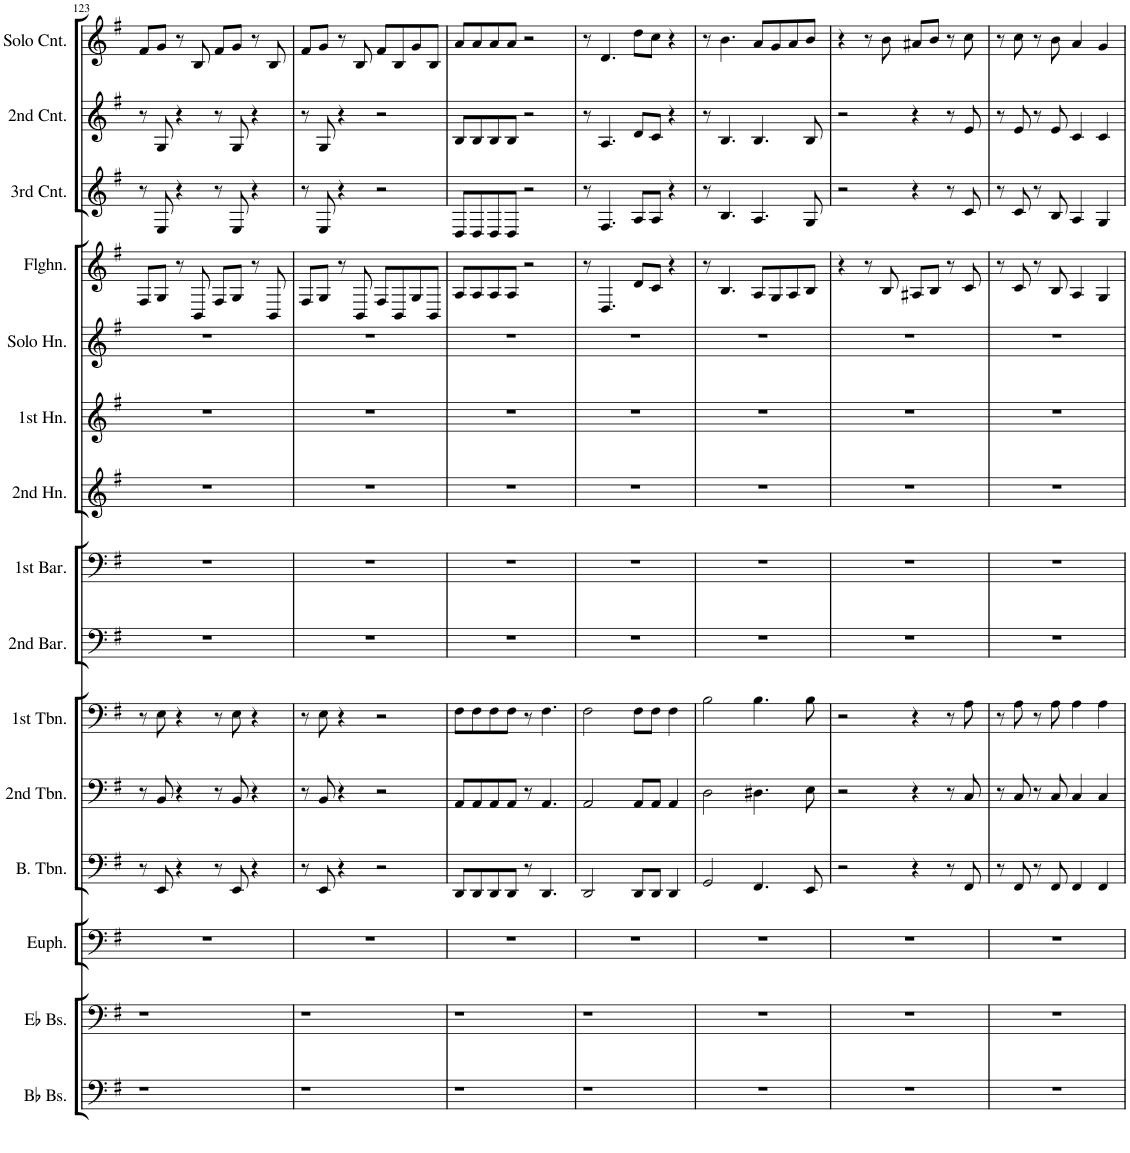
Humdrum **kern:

**kern	**kern	**kern	**kern	**kern	**kern	**kern	**kern	**kern	**kern	**kern	**kern	**kern	**kern	**kern
*part15	*part14	*part13	*part12	*part11	*part10	*part9	*part8	*part7	*part6	*part5	*part4	*part3	*part2	*part1
*staff15	*staff14	*staff13	*staff12	*staff11	*staff10	*staff9	*staff8	*staff7	*staff6	*staff5	*staff4	*staff3	*staff2	*staff1
*I"Bb Bass	*I"Eb Bass	*I"Euphonium	*I"Bass Trombone	*I"2nd Trombone	*I"1st Trombone	*I"2nd Baritone	*I"1st Baritone	*I"2nd Horn	*I"1st Horn	*I"Solo Horn	*I"Flugelhorn	*I"3rd Cornet	*I"2nd Cornet	*I"Solo Cornet
*I'Bb Bs.	*I'Eb Bs.	*I'Euph.	*I'B. Tbn.	*I'2nd Tbn.	*I'1st Tbn.	*I'2nd Bar.	*I'1st Bar.	*I'2nd Hn.	*I'1st Hn.	*I'Solo Hn.	*I'Flghn.	*I'3rd Cnt.	*I'2nd Cnt.	*I'Solo Cnt.
!!LO:PB:g=z
*clefF4	*clefF4	*clefF4	*clefF4	*clefF4	*clefF4	*clefF4	*clefF4	*clefG2	*clefG2	*clefG2	*clefG2	*clefG2	*clefG2	*clefG2
*	*	*	*	*	*	*Trd4c7	*Trd4c7	*Trd4c7	*Trd4c7	*Trd4c7	*Trd1c2	*Trd1c2	*Trd1c2	*Trd1c2
*k[f#]	*k[f#]	*k[f#]	*k[f#]	*k[f#]	*k[f#]	*k[f#]	*k[f#]	*k[f#]	*k[f#]	*k[f#]	*k[f#]	*k[f#]	*k[f#]	*k[f#]
*M4/4	*M4/4	*M4/4	*M4/4	*M4/4	*M4/4	*M4/4	*M4/4	*M4/4	*M4/4	*M4/4	*M4/4	*M4/4	*M4/4	*M4/4
=123	=123	=123	=123	=123	=123	=123	=123	=123	=123	=123	=123	=123	=123	=123
1r	1r	1r	8r	8r	8r	1r	1r	1r	1r	1r	8F#/L	8r	8r	8f#/L
.	.	.	8EE/	8BB/	8E\	.	.	.	.	.	8G/J	8E/	8G/	8g/J
.	.	.	4r	4r	4r	.	.	.	.	.	8r	4r	4r	8r
.	.	.	.	.	.	.	.	.	.	.	8BB/	.	.	8B/
.	.	.	8r	8r	8r	.	.	.	.	.	8F#/L	8r	8r	8f#/L
.	.	.	8EE/	8BB/	8E\	.	.	.	.	.	8G/J	8E/	8G/	8g/J
.	.	.	4r	4r	4r	.	.	.	.	.	8r	4r	4r	8r
.	.	.	.	.	.	.	.	.	.	.	8BB/	.	.	8B/
=124	=124	=124	=124	=124	=124	=124	=124	=124	=124	=124	=124	=124	=124	=124
1r	1r	1r	8r	8r	8r	1r	1r	1r	1r	1r	8F#/L	8r	8r	8f#/L
.	.	.	8EE/	8BB/	8E\	.	.	.	.	.	8G/J	8E/	8G/	8g/J
.	.	.	4r	4r	4r	.	.	.	.	.	8r	4r	4r	8r
.	.	.	.	.	.	.	.	.	.	.	8BB/	.	.	8B/
.	.	.	2r	2r	2r	.	.	.	.	.	8F#/L	2r	2r	8f#/L
.	.	.	.	.	.	.	.	.	.	.	8BB/	.	.	8B/
.	.	.	.	.	.	.	.	.	.	.	8G/	.	.	8g/
.	.	.	.	.	.	.	.	.	.	.	8BB/J	.	.	8B/J
=125	=125	=125	=125	=125	=125	=125	=125	=125	=125	=125	=125	=125	=125	=125
1r	1r	1r	8DD/L	8AA/L	8F#\L	1r	1r	1r	1r	1r	8A/L	8D/L	8B/L	8a/L
.	.	.	8DD/	8AA/	8F#\	.	.	.	.	.	8A/	8D/	8B/	8a/
.	.	.	8DD/	8AA/	8F#\	.	.	.	.	.	8A/	8D/	8B/	8a/
.	.	.	8DD/J	8AA/J	8F#\J	.	.	.	.	.	8A/J	8D/J	8B/J	8a/J
.	.	.	8r	8r	8r	.	.	.	.	.	2r	2r	2r	2r
.	.	.	4.DD/	4.AA/	4.F#\	.	.	.	.	.	.	.	.	.
=126	=126	=126	=126	=126	=126	=126	=126	=126	=126	=126	=126	=126	=126	=126
1r	1r	1r	2DD/	2AA/	2F#\	1r	1r	1r	1r	1r	8r	8r	8r	8r
.	.	.	.	.	.	.	.	.	.	.	4.D/	4.F#/	4.A/	4.d/
.	.	.	8DD/L	8AA/L	8F#\L	.	.	.	.	.	8d/L	8A/L	8d/L	8dd\L
.	.	.	8DD/J	8AA/J	8F#\J	.	.	.	.	.	8c/J	8A/J	8c/J	8cc\J
.	.	.	4DD/	4AA/	4F#\	.	.	.	.	.	4r	4r	4r	4r
=127	=127	=127	=127	=127	=127	=127	=127	=127	=127	=127	=127	=127	=127	=127
1r	1r	1r	2GG/	2D\	2B\	1r	1r	1r	1r	1r	8r	8r	8r	8r
.	.	.	.	.	.	.	.	.	.	.	4.B/	4.B/	4.B/	4.b\
.	.	.	4.FF#/	4.D#X\	4.B\	.	.	.	.	.	8A/L	4.A/	4.B/	8a/L
.	.	.	.	.	.	.	.	.	.	.	8G/	.	.	8g/
.	.	.	.	.	.	.	.	.	.	.	8A/	.	.	8a/
.	.	.	8EE/	8E\	8B\	.	.	.	.	.	8B/J	8G/	8B/	8b/J
=128	=128	=128	=128	=128	=128	=128	=128	=128	=128	=128	=128	=128	=128	=128
1r	1r	1r	2r	2r	2r	1r	1r	1r	1r	1r	4r	2r	2r	4r
.	.	.	.	.	.	.	.	.	.	.	8r	.	.	8r
.	.	.	.	.	.	.	.	.	.	.	8B/	.	.	8b\
.	.	.	4r	4r	4r	.	.	.	.	.	8A#X/L	4r	4r	8a#X/L
.	.	.	.	.	.	.	.	.	.	.	8B/J	.	.	8b/J
.	.	.	8r	8r	8r	.	.	.	.	.	8r	8r	8r	8r
.	.	.	8FF#/	8C/	8A\	.	.	.	.	.	8c/	8c/	8e/	8cc\
=129	=129	=129	=129	=129	=129	=129	=129	=129	=129	=129	=129	=129	=129	=129
1r	1r	1r	8r	8r	8r	1r	1r	1r	1r	1r	8r	8r	8r	8r
.	.	.	8FF#/	8C/	8A\	.	.	.	.	.	8c/	8c/	8e/	8cc\
.	.	.	8r	8r	8r	.	.	.	.	.	8r	8r	8r	8r
.	.	.	8FF#/	8C/	8A\	.	.	.	.	.	8B/	8B/	8e/	8b\
.	.	.	4FF#/	4C/	4A\	.	.	.	.	.	4A/	4A/	4c/	4a/
.	.	.	4FF#/	4C/	4A\	.	.	.	.	.	4G/	4G/	4c/	4g/
=	=	=	=	=	=	=	=	=	=	=	=	=	=	=
*-	*-	*-	*-	*-	*-	*-	*-	*-	*-	*-	*-	*-	*-	*-
